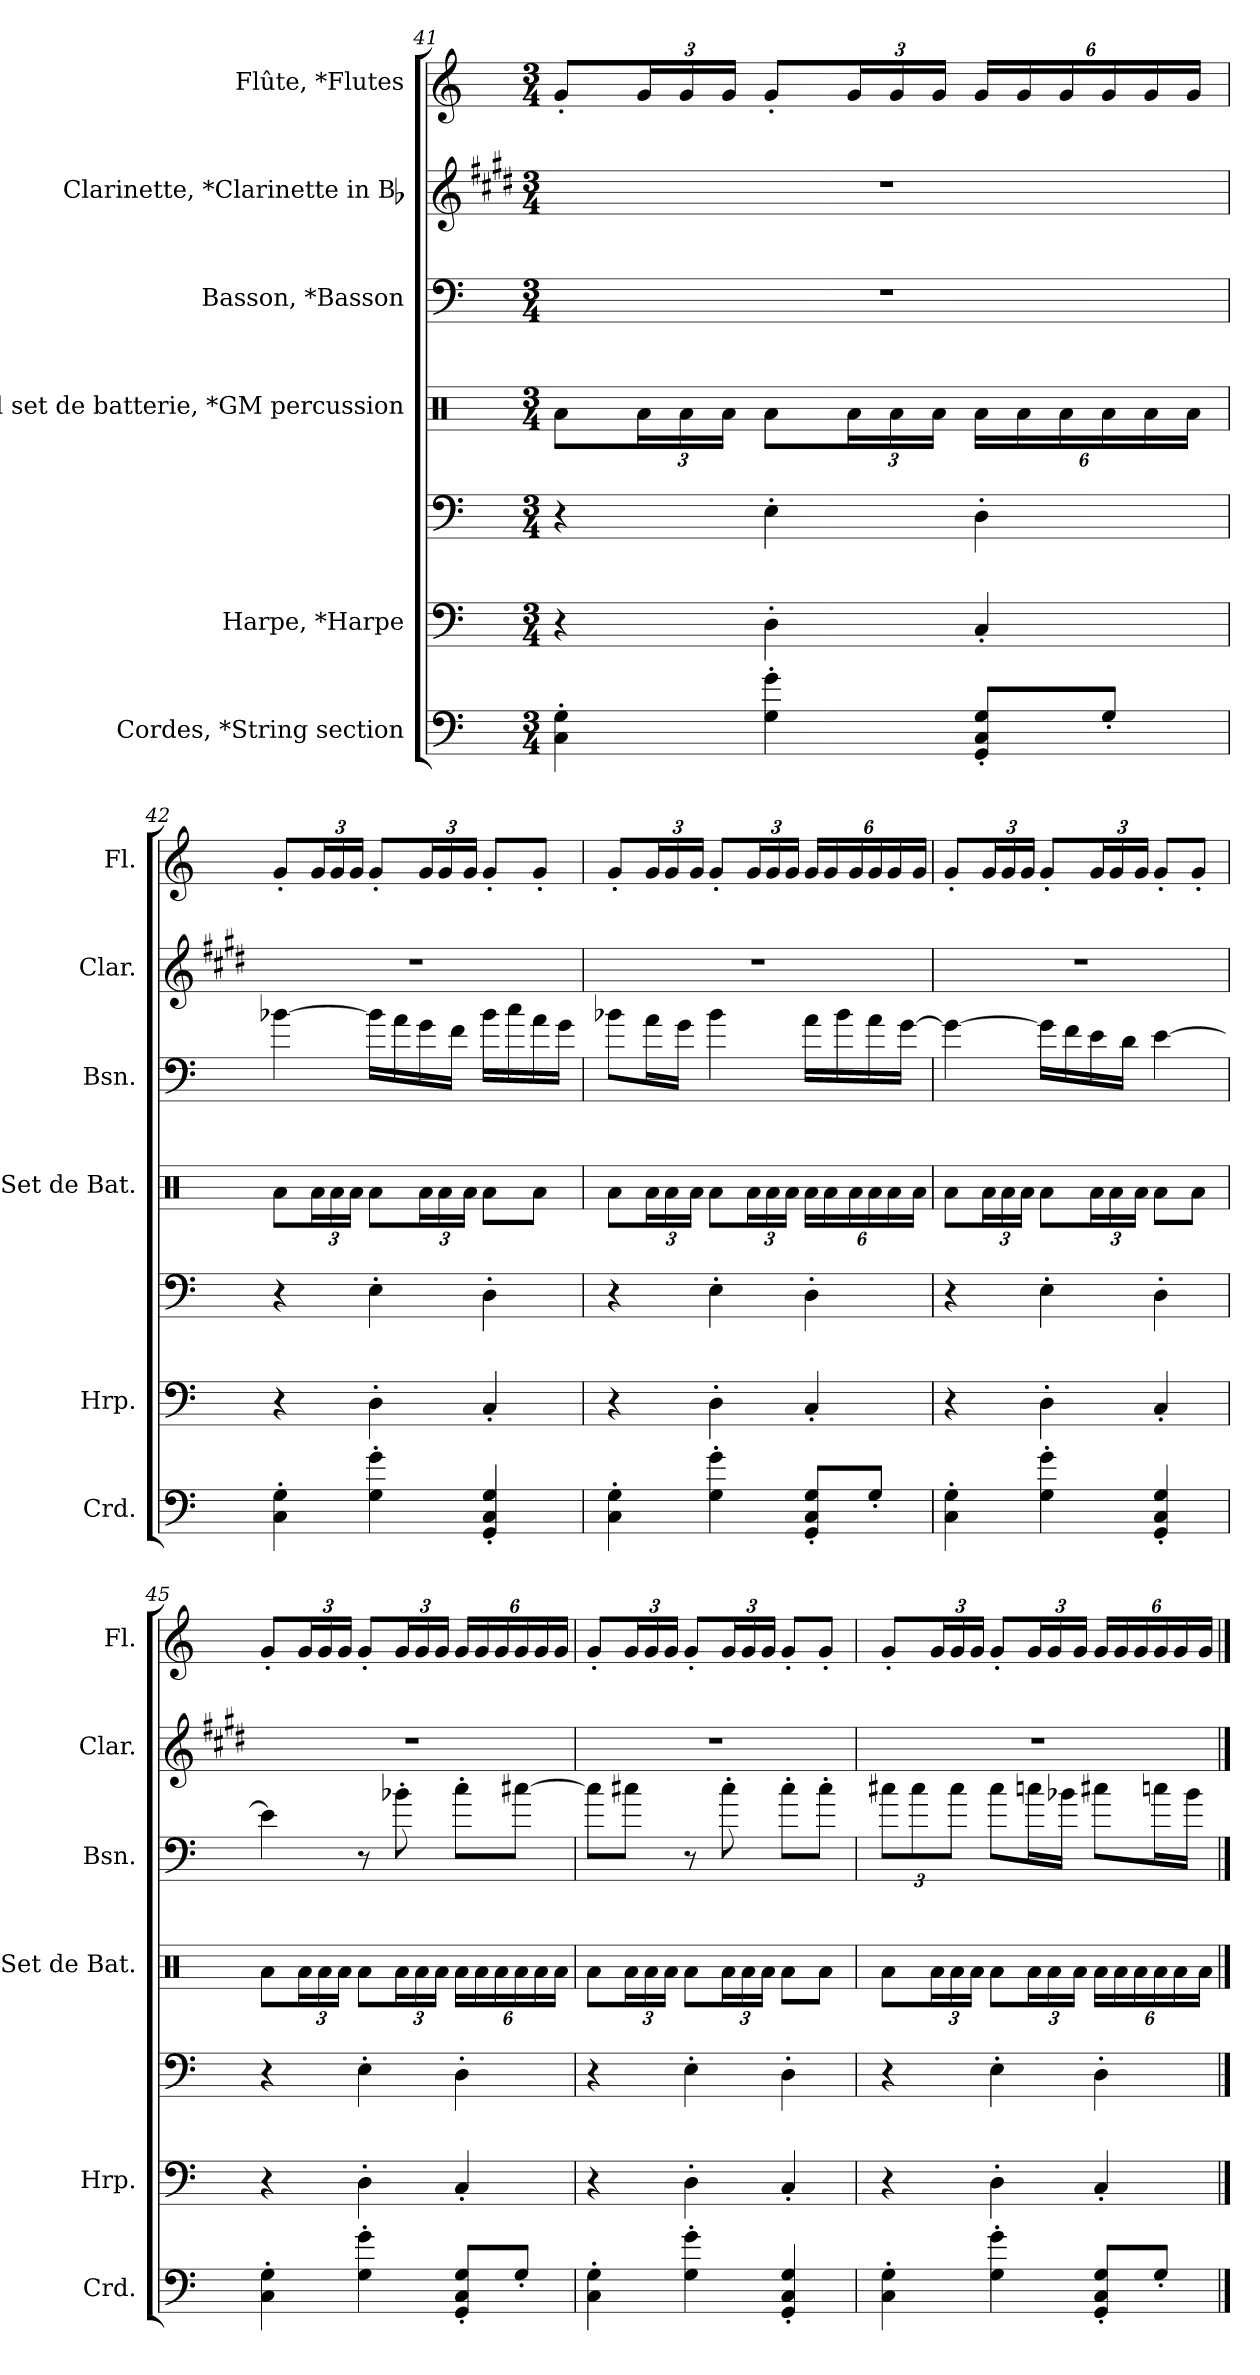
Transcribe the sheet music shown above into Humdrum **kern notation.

**kern	**kern	**kern	**kern	**kern	**kern	**kern
*part6	*part5	*part5	*part4	*part3	*part2	*part1
*staff7	*staff6	*staff5	*staff4	*staff3	*staff2	*staff1
*I"Cordes, *String section	*I"Harpe, *Harpe	*	*I"Grand set de batterie, *GM percussion	*I"Basson, *Basson	*I"Clarinette, *Clarinette in Bb	*I"Flûte, *Flutes
*I'Crd.	*I'Hrp.	*	*I'Set de Bat.	*I'Bsn.	*I'Clar.	*I'Fl.
*clefF4	*clefF4	*clefF4	*clefX	*clefF4	*clefG2	*clefG2
*	*	*	*	*	*ITrd1c2	*
*k[]	*k[]	*k[]	*k[]	*k[]	*k[f#c#]	*k[]
*M3/4	*M3/4	*M3/4	*M3/4	*M3/4	*M3/4	*M3/4
=41	=41	=41	=41	=41	=41	=41
4C\' 4G\'	4r	4r	8Ra\L	2.r	2.r	8g'/L
*	*	*	*Xbrackettup	*	*	*Xbrackettup
.	.	.	24Ra\L	.	.	24g/L
.	.	.	24Ra\	.	.	24g/
.	.	.	24Ra\JJ	.	.	24g/JJ
4G\' 4g\'	4D'\	4E'\	8Ra\L	.	.	8g'/L
.	.	.	24Ra\L	.	.	24g/L
.	.	.	24Ra\	.	.	24g/
.	.	.	24Ra\JJ	.	.	24g/JJ
8GG/' 8C/' 8G/'L	4C'/	4D'\	24Ra\LL	.	.	24g/LL
.	.	.	24Ra\	.	.	24g/
.	.	.	24Ra\	.	.	24g/
8G'/J	.	.	24Ra\	.	.	24g/
.	.	.	24Ra\	.	.	24g/
.	.	.	24Ra\JJ	.	.	24g/JJ
=42	=42	=42	=42	=42	=42	=42
4C\' 4G\'	4r	4r	8Ra\L	[4b-X\	2.r	8g'/L
.	.	.	24Ra\L	.	.	24g/L
.	.	.	24Ra\	.	.	24g/
.	.	.	24Ra\JJ	.	.	24g/JJ
4G\' 4g\'	4D'\	4E'\	8Ra\L	16b-\LL]	.	8g'/L
.	.	.	.	16a\	.	.
.	.	.	24Ra\L	16g\	.	24g/L
.	.	.	24Ra\	.	.	24g/
.	.	.	.	16f\JJ	.	.
.	.	.	24Ra\JJ	.	.	24g/JJ
4GG/' 4C/' 4G/'	4C'/	4D'\	8Ra\L	16b-\LL	.	8g'/L
.	.	.	.	16cc\	.	.
.	.	.	8Ra\J	16a\	.	8g'/J
.	.	.	.	16g\JJ	.	.
=43	=43	=43	=43	=43	=43	=43
4C\' 4G\'	4r	4r	8Ra\L	8b-X\L	2.r	8g'/L
.	.	.	24Ra\L	16a\L	.	24g/L
.	.	.	24Ra\	.	.	24g/
.	.	.	.	16g\JJ	.	.
.	.	.	24Ra\JJ	.	.	24g/JJ
4G\' 4g\'	4D'\	4E'\	8Ra\L	4b-\	.	8g'/L
.	.	.	24Ra\L	.	.	24g/L
.	.	.	24Ra\	.	.	24g/
.	.	.	24Ra\JJ	.	.	24g/JJ
8GG/' 8C/' 8G/'L	4C'/	4D'\	24Ra\LL	16a\LL	.	24g/LL
.	.	.	24Ra\	.	.	24g/
.	.	.	.	16b-\	.	.
.	.	.	24Ra\	.	.	24g/
8G'/J	.	.	24Ra\	16a\	.	24g/
.	.	.	24Ra\	.	.	24g/
.	.	.	.	[16g\JJ	.	.
.	.	.	24Ra\JJ	.	.	24g/JJ
=44	=44	=44	=44	=44	=44	=44
4C\' 4G\'	4r	4r	8Ra\L	4g\_	2.r	8g'/L
.	.	.	24Ra\L	.	.	24g/L
.	.	.	24Ra\	.	.	24g/
.	.	.	24Ra\JJ	.	.	24g/JJ
4G\' 4g\'	4D'\	4E'\	8Ra\L	16g\LL]	.	8g'/L
.	.	.	.	16f\	.	.
.	.	.	24Ra\L	16e\	.	24g/L
.	.	.	24Ra\	.	.	24g/
.	.	.	.	16d\JJ	.	.
.	.	.	24Ra\JJ	.	.	24g/JJ
4GG/' 4C/' 4G/'	4C'/	4D'\	8Ra\L	[4e\	.	8g'/L
.	.	.	8Ra\J	.	.	8g'/J
=45	=45	=45	=45	=45	=45	=45
4C\' 4G\'	4r	4r	8Ra\L	4e\]	2.r	8g'/L
.	.	.	24Ra\L	.	.	24g/L
.	.	.	24Ra\	.	.	24g/
.	.	.	24Ra\JJ	.	.	24g/JJ
4G\' 4g\'	4D'\	4E'\	8Ra\L	8r	.	8g'/L
.	.	.	24Ra\L	8b-X'\	.	24g/L
.	.	.	24Ra\	.	.	24g/
.	.	.	24Ra\JJ	.	.	24g/JJ
8GG/' 8C/' 8G/'L	4C'/	4D'\	24Ra\LL	8cc'\L	.	24g/LL
.	.	.	24Ra\	.	.	24g/
.	.	.	24Ra\	.	.	24g/
8G'/J	.	.	24Ra\	[8cc#X\J	.	24g/
.	.	.	24Ra\	.	.	24g/
.	.	.	24Ra\JJ	.	.	24g/JJ
=46	=46	=46	=46	=46	=46	=46
4C\' 4G\'	4r	4r	8Ra\L	8cc#\L]	2.r	8g'/L
.	.	.	24Ra\L	8cc#X\J	.	24g/L
.	.	.	24Ra\	.	.	24g/
.	.	.	24Ra\JJ	.	.	24g/JJ
4G\' 4g\'	4D'\	4E'\	8Ra\L	8r	.	8g'/L
.	.	.	24Ra\L	8cc#'\	.	24g/L
.	.	.	24Ra\	.	.	24g/
.	.	.	24Ra\JJ	.	.	24g/JJ
4GG/' 4C/' 4G/'	4C'/	4D'\	8Ra\L	8cc#'\L	.	8g'/L
.	.	.	8Ra\J	8cc#'\J	.	8g'/J
=47	=47	=47	=47	=47	=47	=47
*	*	*	*	*Xbrackettup	*	*
4C\' 4G\'	4r	4r	8Ra\L	12cc#X\L	2.r	8g'/L
.	.	.	.	12cc#\	.	.
.	.	.	24Ra\L	.	.	24g/L
.	.	.	24Ra\	12cc#\J	.	24g/
.	.	.	24Ra\JJ	.	.	24g/JJ
4G\' 4g\'	4D'\	4E'\	8Ra\L	8cc#\L	.	8g'/L
.	.	.	24Ra\L	16ccn\L	.	24g/L
.	.	.	24Ra\	.	.	24g/
.	.	.	.	16b-X\JJ	.	.
.	.	.	24Ra\JJ	.	.	24g/JJ
8GG/' 8C/' 8G/'L	4C'/	4D'\	24Ra\LL	8cc#X\L	.	24g/LL
.	.	.	24Ra\	.	.	24g/
.	.	.	24Ra\	.	.	24g/
8G'/J	.	.	24Ra\	16ccn\L	.	24g/
.	.	.	24Ra\	.	.	24g/
.	.	.	.	16b-\JJ	.	.
.	.	.	24Ra\JJ	.	.	24g/JJ
==	==	==	==	==	==	==
*-	*-	*-	*-	*-	*-	*-
